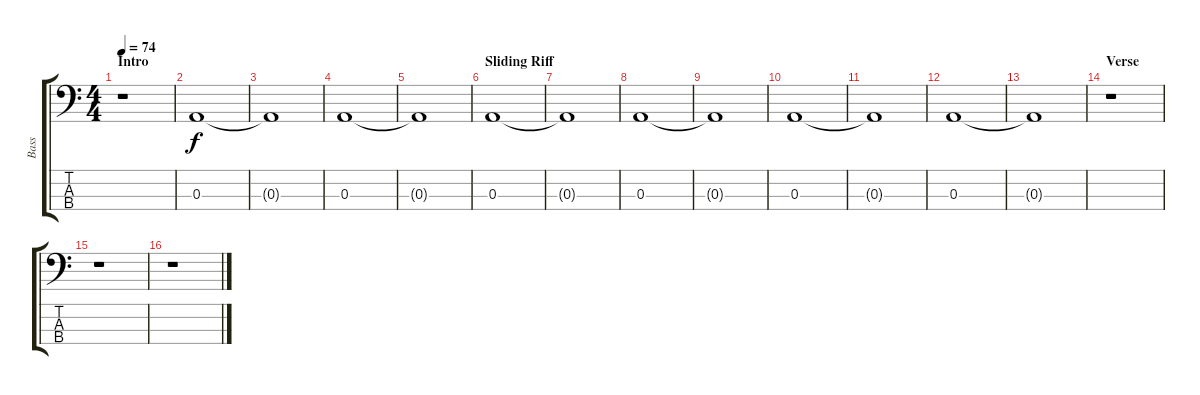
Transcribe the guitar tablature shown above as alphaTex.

\track ("Bass" "Bass") {instrument electricbassfinger}
\staff {score tabs}
\tuning (G2 D2 A1 E1) {hide}
\ts (4 4)
\section ("" "Intro")
\tempo 74
\clef f4
\ks c
r.1{dy f instrument electricbassfinger} |
0.3.1 |
0.3{t}.1 |
0.3.1 |
0.3{t}.1 |
\section ("" "Sliding Riff")
0.3.1 |
0.3{t}.1 |
0.3.1 |
0.3{t}.1 |
0.3.1 |
0.3{t}.1 |
0.3.1 |
0.3{t}.1 |
\section ("" "Verse")
r.1 |
r.1 |
r.1
